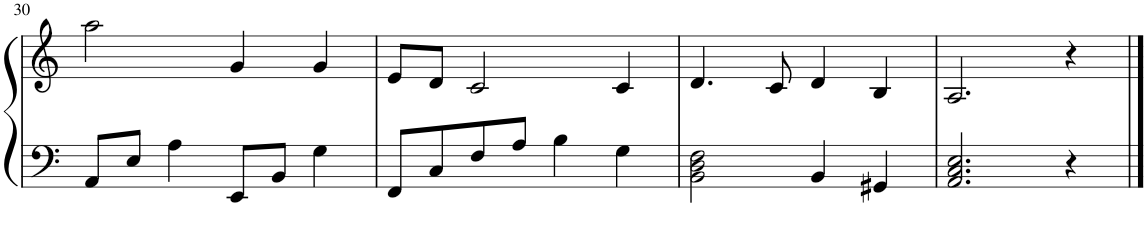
**kern	**kern
*part1	*part1
*staff2	*staff1
*I"Piano	*
*I'Pno.	*
!!LO:PB:g=z
*clefF4	*clefG2
*k[]	*k[]
*M4/4	*M4/4
=30	=30
8AA/L	2aa\
8E/J	.
4A\	.
8EE/L	4g/
8BB/J	.
4G\	4g/
=31	=31
8FF/L	8e/L
8C/	8d/J
8F/	2c/
8A/J	.
4B\	.
4G\	4c/
=32	=32
2BB\ 2D\ 2F\	4.d/
.	8c/
4BB/	4d/
4GG#X/	4B/
=33	=33
2.AA/ 2.C/ 2.E/	2.A/
4r	4r
==	==
*-	*-
